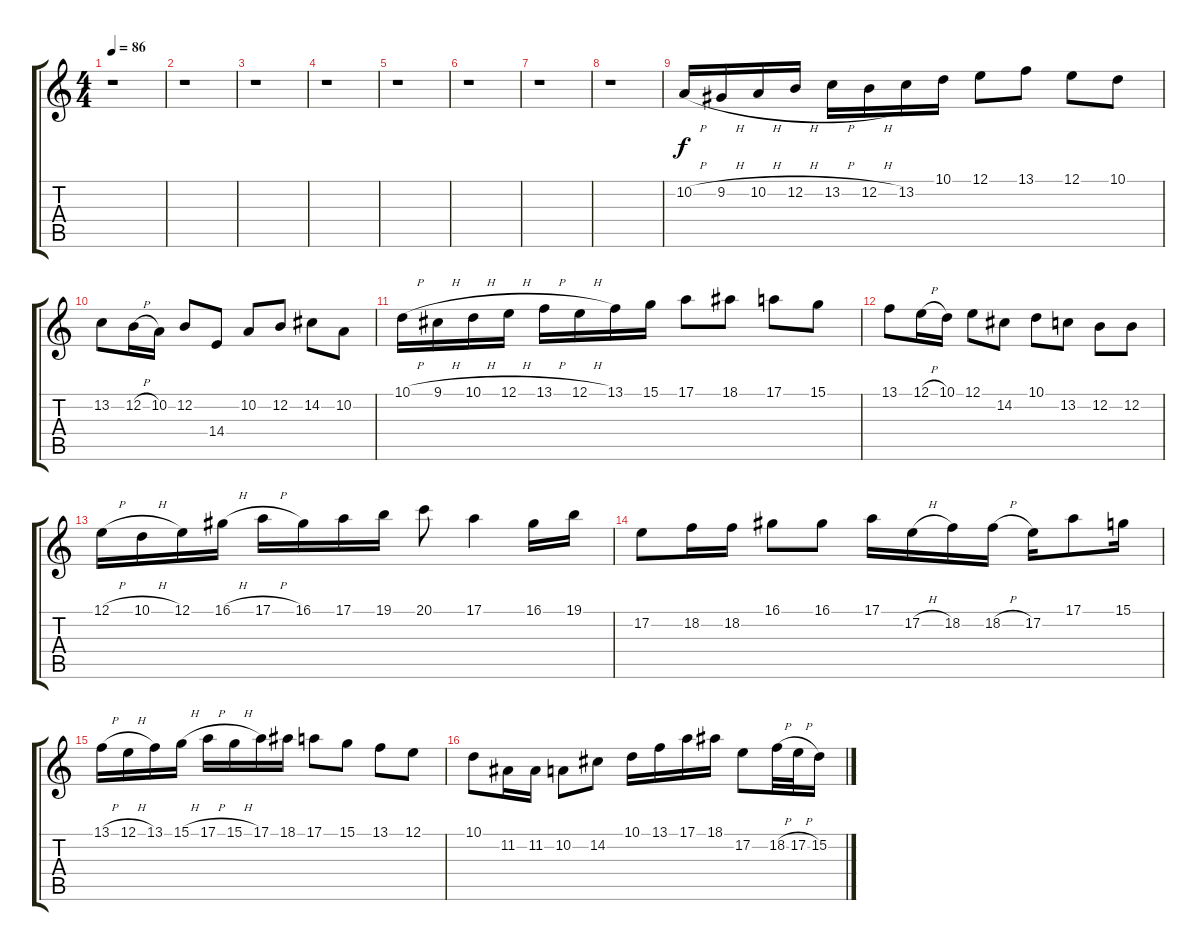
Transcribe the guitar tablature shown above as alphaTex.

\track "" {instrument violin}
\staff {score tabs}
\tuning (E4 B3 G3 D3 A2 E2) {hide}
\ts (4 4)
\tempo 86
\clef g2
\ks c
r.1{dy f} |
r.1 |
r.1 |
r.1 |
r.1 |
r.1 |
r.1 |
r.1 |
10.2{h}.16 9.2{h}.16 10.2{h}.16 12.2{h}.16 13.2{h}.16 12.2{h}.16 13.2.16 10.1.16 12.1.8 13.1.8 12.1.8 10.1.8 |
13.2.8 12.2{h}.16 10.2.16 12.2.8 14.4.8 10.2.8 12.2.8 14.2.8 10.2.8 |
10.1{h}.16 9.1{h}.16 10.1{h}.16 12.1{h}.16 13.1{h}.16 12.1{h}.16 13.1.16 15.1.16 17.1.8 18.1.8 17.1.8 15.1.8 |
13.1.8 12.1{h}.16 10.1.16 12.1.8 14.2.8 10.1.8 13.2.8 12.2.8 12.2.8 |
12.1{h}.16 10.1{h}.16 12.1.16 16.1{h}.16 17.1{h}.16 16.1.16 17.1.16 19.1.16 20.1.8 17.1.4 16.1.16 19.1.16 |
17.2.8 18.2.16 18.2.16 16.1.8 16.1.8 17.1.16 17.2{h}.16 18.2.16 18.2{h}.16 17.2.16 17.1.8 15.1.16 |
13.1{h}.16 12.1{h}.16 13.1.16 15.1{h}.16 17.1{h}.16 15.1{h}.16 17.1.16 18.1.16 17.1.8 15.1.8 13.1.8 12.1.8 |
10.1.8 11.2.16 11.2.16 10.2.8 14.2.8 10.1.16 13.1.16 17.1.16 18.1.16 17.2.8 18.2{h}.32 17.2{h}.32 15.2.16
